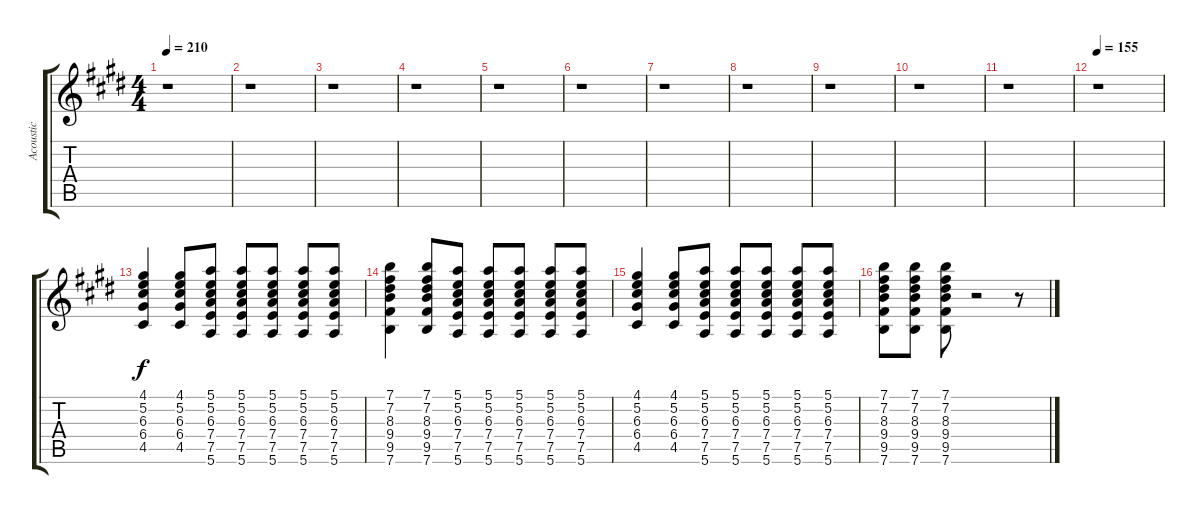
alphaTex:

\track ("Acoustic" "Acoustic") {instrument acousticguitarnylon}
\staff {score tabs}
\tuning (E4 B3 G3 D3 A2 E2) {hide}
\ts (4 4)
\tempo 210
\clef g2
\ks e
r.1{dy f} |
r.1 |
r.1 |
r.1 |
r.1 |
r.1 |
r.1 |
r.1 |
r.1 |
r.1 |
r.1 |
\tempo 155
r.1 |
(4.1 5.2 6.3 6.4 4.5).4 (4.1 5.2 6.3 6.4 4.5).8 (5.1 5.2 6.3 7.4 7.5 5.6).8 (5.1 5.2 6.3 7.4 7.5 5.6).8 (5.1 5.2 6.3 7.4 7.5 5.6).8 (5.1 5.2 6.3 7.4 7.5 5.6).8 (5.1 5.2 6.3 7.4 7.5 5.6).8 |
(7.1 7.2 8.3 9.4 9.5 7.6).4 (7.1 7.2 8.3 9.4 9.5 7.6).8 (5.1 5.2 6.3 7.4 7.5 5.6).8 (5.1 5.2 6.3 7.4 7.5 5.6).8 (5.1 5.2 6.3 7.4 7.5 5.6).8 (5.1 5.2 6.3 7.4 7.5 5.6).8 (5.1 5.2 6.3 7.4 7.5 5.6).8 |
(4.1 5.2 6.3 6.4 4.5).4 (4.1 5.2 6.3 6.4 4.5).8 (5.1 5.2 6.3 7.4 7.5 5.6).8 (5.1 5.2 6.3 7.4 7.5 5.6).8 (5.1 5.2 6.3 7.4 7.5 5.6).8 (5.1 5.2 6.3 7.4 7.5 5.6).8 (5.1 5.2 6.3 7.4 7.5 5.6).8 |
(7.1 7.2 8.3 9.4 9.5 7.6).8 (7.1 7.2 8.3 9.4 9.5 7.6).8 (7.1 7.2 8.3 9.4 9.5 7.6).8 r.2 r.8
